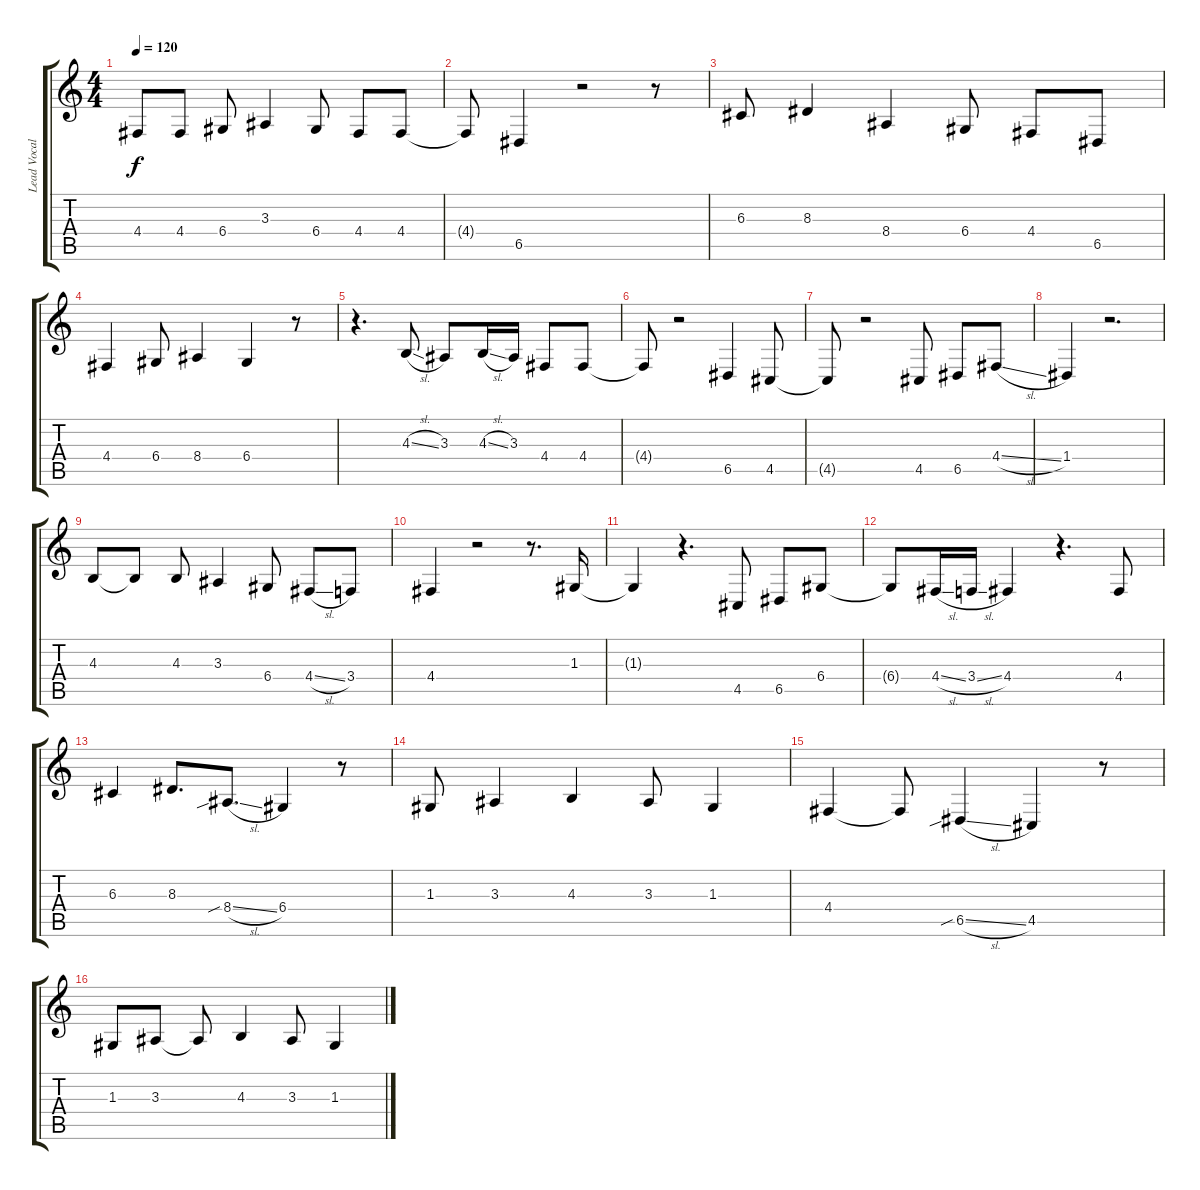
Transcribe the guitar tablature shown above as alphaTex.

\track ("Lead Vocals" "Lead Vocal") {instrument viola}
\staff {score tabs}
\tuning (E4 B3 G3 D3 A2 E2) {hide}
\ts (4 4)
\tempo 120
\clef g2
\ks c
4.4.8{dy f} 4.4.8 6.4.8 3.3.4 6.4.8 4.4.8 4.4.8 |
4.4{t}.8 6.5.4 r.2 r.8 |
6.3.8 8.3.4 8.4.4 6.4.8 4.4.8 6.5.8 |
4.4.4 6.4.8 8.4.4 6.4.4 r.8 |
r.4{d} 4.3{sl}.8 3.3.8 4.3{sl}.16 3.3.16 4.4.8 4.4.8 |
4.4{t}.8 r.2 6.5.4 4.5.8 |
4.5{t}.8 r.2 4.5.8 6.5.8 4.4{sl}.8 |
1.4.4 r.2{d} |
4.3.8 4.3{t}.8 4.3.8 3.3.4 6.4.8 4.4{sl}.8 3.4.8 |
4.4.4 r.2 r.8{d} 1.3.16 |
1.3{t}.4 r.4{d} 4.5.8 6.5.8 6.4.8 |
6.4{t}.8 4.4{sl}.16 3.4{sl}.16 4.4.4 r.4{d} 4.4.8 |
6.3.4 8.3.8{d} 8.4{sib sl}.8{d} 6.4.4 r.8 |
1.3.8 3.3.4 4.3.4 3.3.8 1.3.4 |
4.4.4 4.4{t}.8 6.5{sib sl}.4 4.5.4 r.8 |
1.3.8 3.3.8 3.3{t}.8 4.3.4 3.3.8 1.3.4
